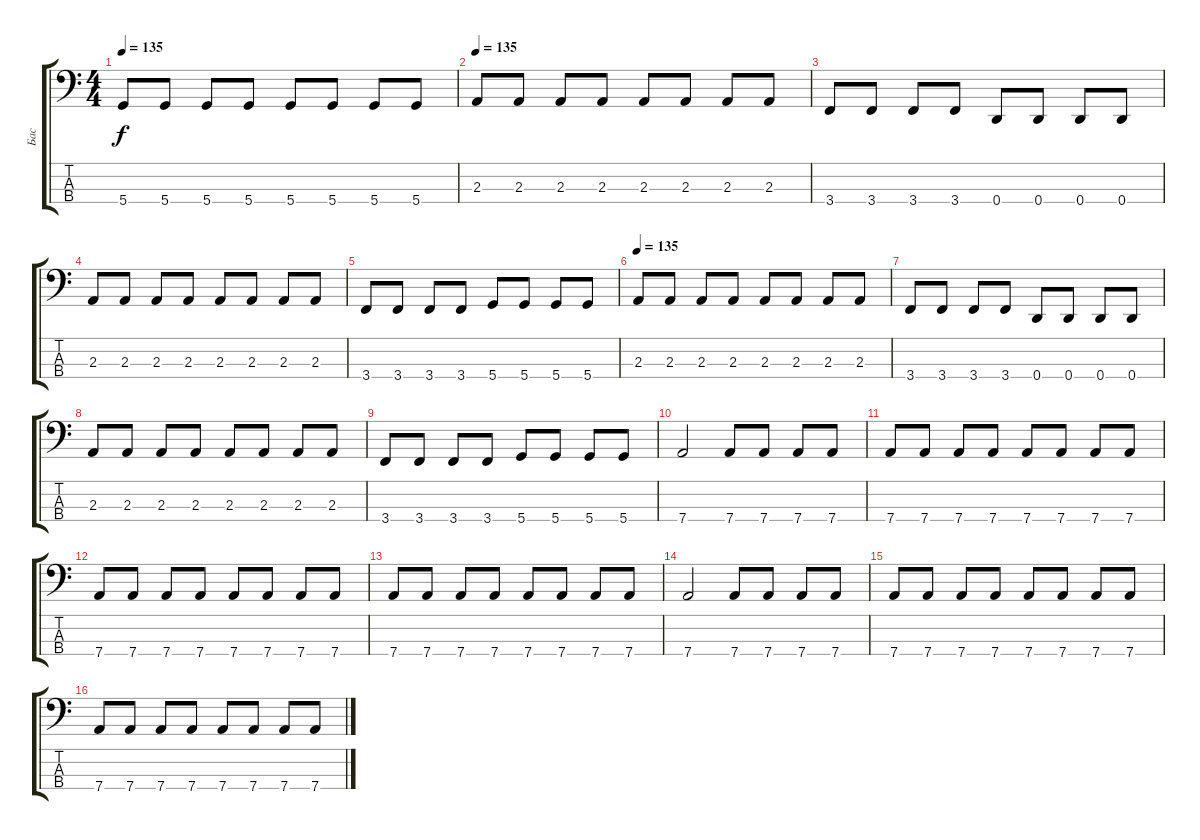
\track ("Бас" "Бас") {solo instrument electricbasspick}
\staff {score tabs}
\tuning (F2 C2 G1 D1) {hide}
\ts (4 4)
\tempo 135
\clef f4
\ks c
5.4.8{dy f} 5.4.8 5.4.8 5.4.8 5.4.8 5.4.8 5.4.8 5.4.8 |
\tempo 135
2.3.8 2.3.8 2.3.8 2.3.8 2.3.8 2.3.8 2.3.8 2.3.8 |
3.4.8 3.4.8 3.4.8 3.4.8 0.4.8 0.4.8 0.4.8 0.4.8 |
2.3.8 2.3.8 2.3.8 2.3.8 2.3.8 2.3.8 2.3.8 2.3.8 |
3.4.8 3.4.8 3.4.8 3.4.8 5.4.8 5.4.8 5.4.8 5.4.8 |
\tempo 135
2.3.8 2.3.8 2.3.8 2.3.8 2.3.8 2.3.8 2.3.8 2.3.8 |
3.4.8 3.4.8 3.4.8 3.4.8 0.4.8 0.4.8 0.4.8 0.4.8 |
2.3.8 2.3.8 2.3.8 2.3.8 2.3.8 2.3.8 2.3.8 2.3.8 |
3.4.8 3.4.8 3.4.8 3.4.8 5.4.8 5.4.8 5.4.8 5.4.8 |
7.4.2 7.4.8 7.4.8 7.4.8 7.4.8 |
7.4.8 7.4.8 7.4.8 7.4.8 7.4.8 7.4.8 7.4.8 7.4.8 |
7.4.8 7.4.8 7.4.8 7.4.8 7.4.8 7.4.8 7.4.8 7.4.8 |
7.4.8 7.4.8 7.4.8 7.4.8 7.4.8 7.4.8 7.4.8 7.4.8 |
7.4.2 7.4.8 7.4.8 7.4.8 7.4.8 |
7.4.8 7.4.8 7.4.8 7.4.8 7.4.8 7.4.8 7.4.8 7.4.8 |
7.4.8 7.4.8 7.4.8 7.4.8 7.4.8 7.4.8 7.4.8 7.4.8
